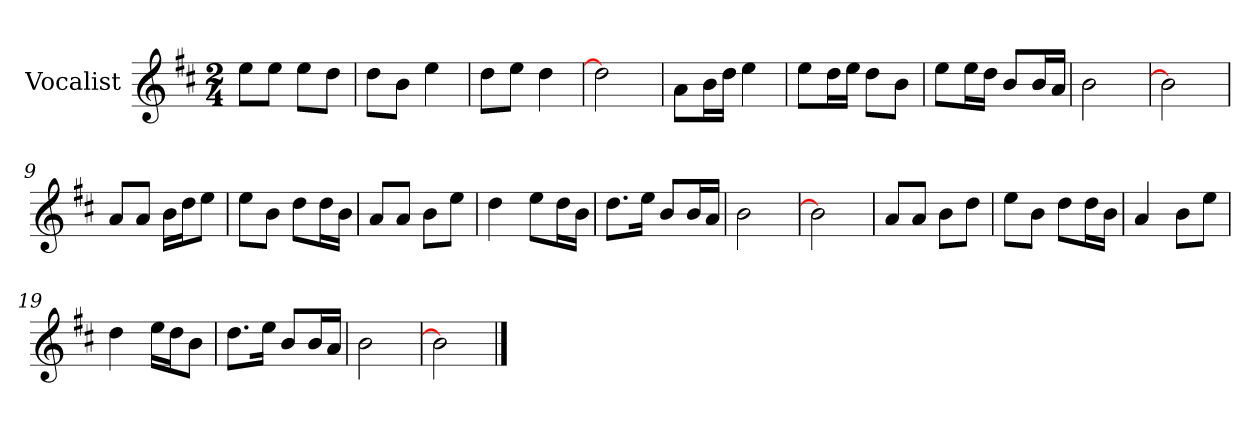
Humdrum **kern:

**kern
*part1
*staff1
*I"Vocalist
*k[f#c#]
*D:
*M2/4
=
8eeL
8eeJ
8eeL
8ddJ
=1
8ddL
8bJ
4ee
=2
8ddL
8eeJ
4dd
=3
2dd]
=4
8aL
16bL
16ddJJ
4ee
=5
8eeL
16ddL
16eeJJ
8ddL
8bJ
=6
8eeL
16eeL
16ddJJ
8bL
16bL
16aJJ
=7
2b
=8
2b]
=9
8aL
8aJ
16bLL
16ddJ
8eeJ
=10
8eeL
8bJ
8ddL
16ddL
16bJJ
=11
8aL
8aJ
8bL
8eeJ
=12
4dd
8eeL
16ddL
16bJJ
=13
8.ddL
16eeJk
8bL
16bL
16aJJ
=14
2b
=15
2b]
=16
8aL
8aJ
8bL
8ddJ
=17
8eeL
8bJ
8ddL
16ddL
16bJJ
=18
4a
8bL
8eeJ
=19
4dd
16eeLL
16ddJ
8bJ
=20
8.ddL
16eeJk
8bL
16bL
16aJJ
=21
2b
=22
2b]
==
*-
